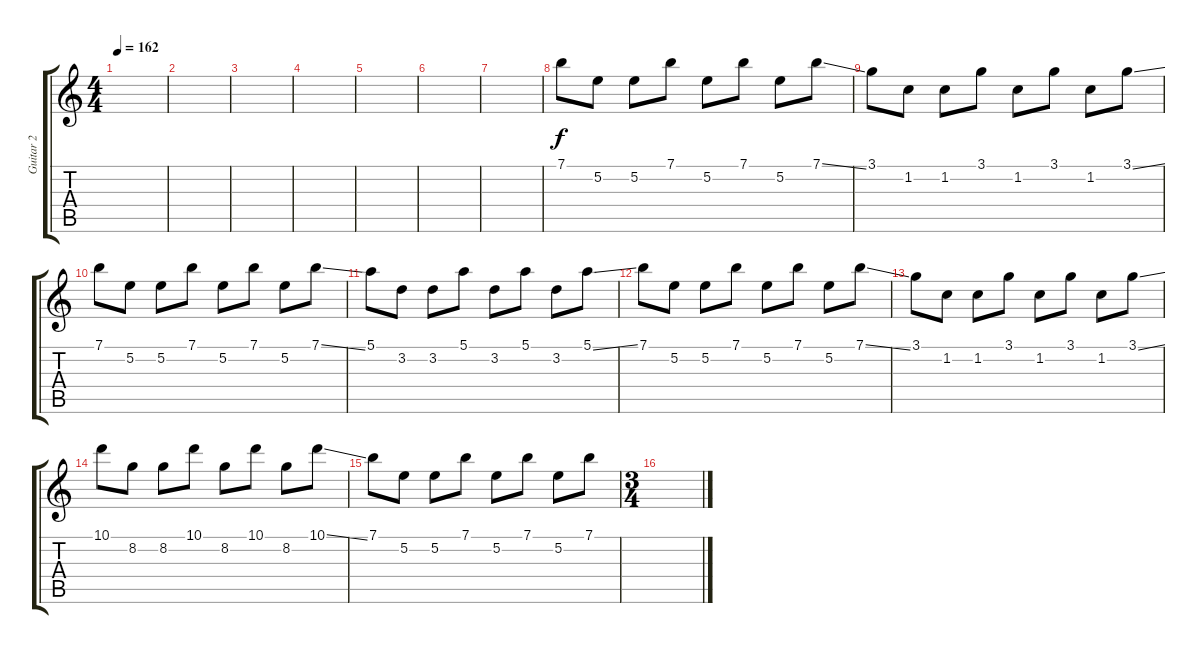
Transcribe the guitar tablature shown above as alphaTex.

\track ("Guitar 2" "Guitar 2") {instrument distortionguitar}
\staff {score tabs}
\tuning (E4 B3 G3 D3 A2 E2) {hide}
\ts (4 4)
\tempo 162
\clef g2
\ks c
|
|
|
|
|
|
|
7.1.8 5.2.8 5.2.8 7.1.8 5.2.8 7.1.8 5.2.8 7.1{ss}.8 |
3.1.8 1.2.8 1.2.8 3.1.8 1.2.8 3.1.8 1.2.8 3.1{ss}.8 |
7.1.8 5.2.8 5.2.8 7.1.8 5.2.8 7.1.8 5.2.8 7.1{ss}.8 |
5.1.8 3.2.8 3.2.8 5.1.8 3.2.8 5.1.8 3.2.8 5.1{ss}.8 |
7.1.8 5.2.8 5.2.8 7.1.8 5.2.8 7.1.8 5.2.8 7.1{ss}.8 |
3.1.8 1.2.8 1.2.8 3.1.8 1.2.8 3.1.8 1.2.8 3.1{ss}.8 |
10.1.8 8.2.8 8.2.8 10.1.8 8.2.8 10.1.8 8.2.8 10.1{ss}.8 |
7.1.8 5.2.8 5.2.8 7.1.8 5.2.8 7.1.8 5.2.8 7.1.8 |
\ts (3 4)
